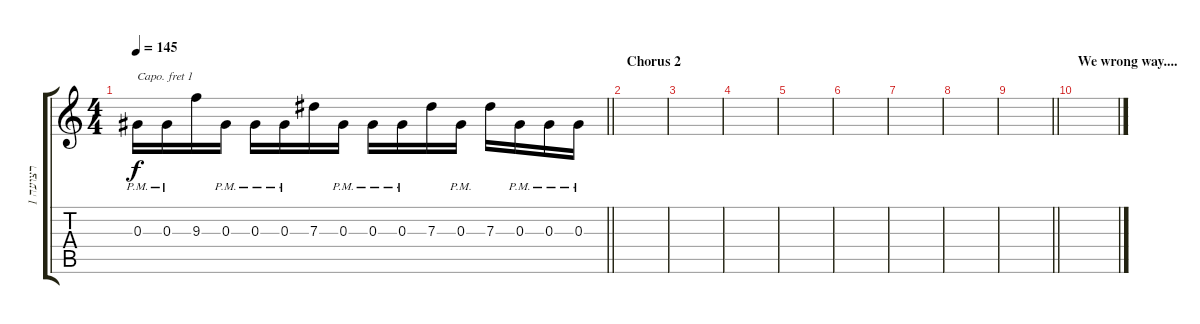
\track ("רצועה 1" "רצועה 1") {instrument electricguitarclean}
\staff {score tabs}
\capo 1
\tuning (E4 B3 G3 D3 A2 E2) {hide}
\ts (4 4)
\tempo 145
\clef g2
\barLineRight lightlight
\ks c
0.3{pm}.16{dy f} 0.3{pm}.16 9.3.16 0.3{pm}.16 0.3{pm}.16 0.3{pm}.16 7.3.16 0.3{pm}.16 0.3{pm}.16 0.3{pm}.16 7.3.16 0.3{pm}.16 7.3.16 0.3{pm}.16 0.3{pm}.16 0.3{pm}.16 |
\section ("" "Chorus 2")
|
|
|
|
|
|
|
\barLineRight lightlight
|
\section ("" "We wrong way....")
